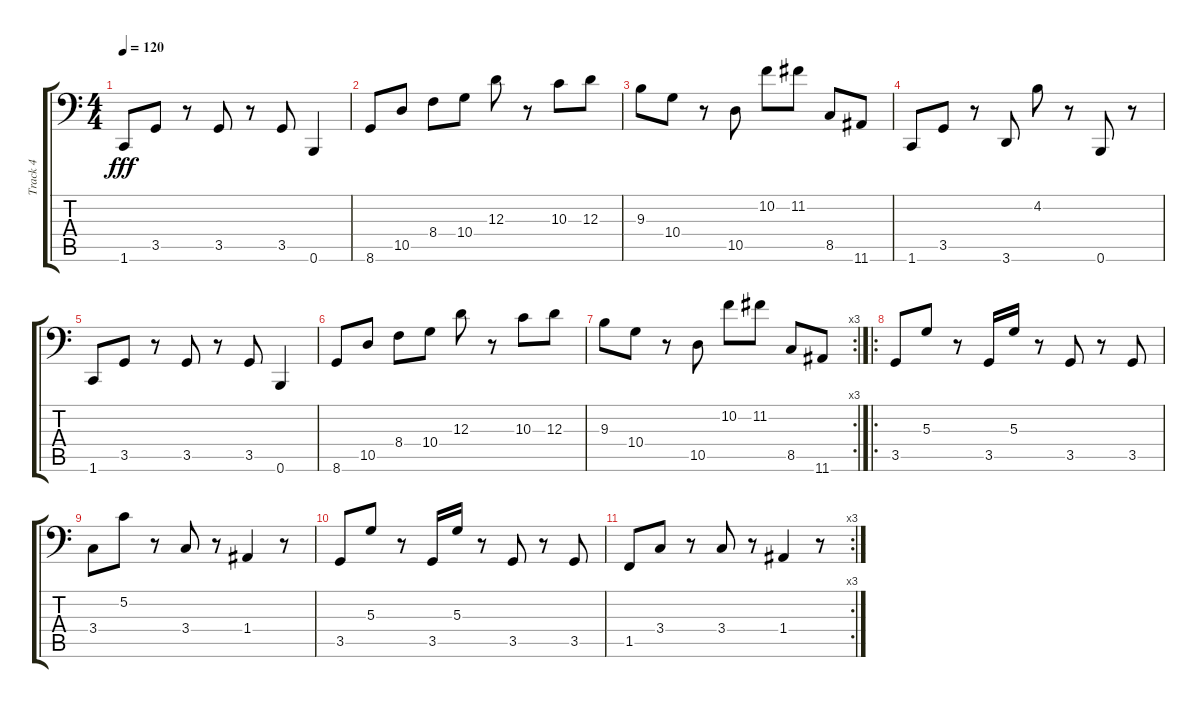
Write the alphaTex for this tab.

\track ("Track 4" "Track 4") {instrument slapbass1}
\staff {score tabs}
\tuning (C3 G2 D2 A1 E1 B0) {hide}
\ts (4 4)
\tempo 120
\clef f4
\ks c
1.6.8{dy fff} 3.5.8 r.8 3.5.8 r.8 3.5.8 0.6.4 |
8.6.8 10.5.8 8.4.8 10.4.8 12.3.8 r.8 10.3.8 12.3.8 |
9.3.8 10.4.8 r.8 10.5.8 10.2.8 11.2.8 8.5.8 11.6.8 |
1.6.8 3.5.8 r.8 3.6.8 4.2.8 r.8 0.6.8 r.8 |
1.6.8 3.5.8 r.8 3.5.8 r.8 3.5.8 0.6.4 |
8.6.8 10.5.8 8.4.8 10.4.8 12.3.8 r.8 10.3.8 12.3.8 |
\rc 3
9.3.8 10.4.8 r.8 10.5.8 10.2.8 11.2.8 8.5.8 11.6.8 |
\ro
3.5.8 5.3.8 r.8 3.5.16 5.3.16 r.8 3.5.8 r.8 3.5.8 |
3.4.8 5.2.8 r.8 3.4.8 r.8 1.4.4 r.8 |
3.5.8 5.3.8 r.8 3.5.16 5.3.16 r.8 3.5.8 r.8 3.5.8 |
\rc 3
1.5.8 3.4.8 r.8 3.4.8 r.8 1.4.4 r.8
